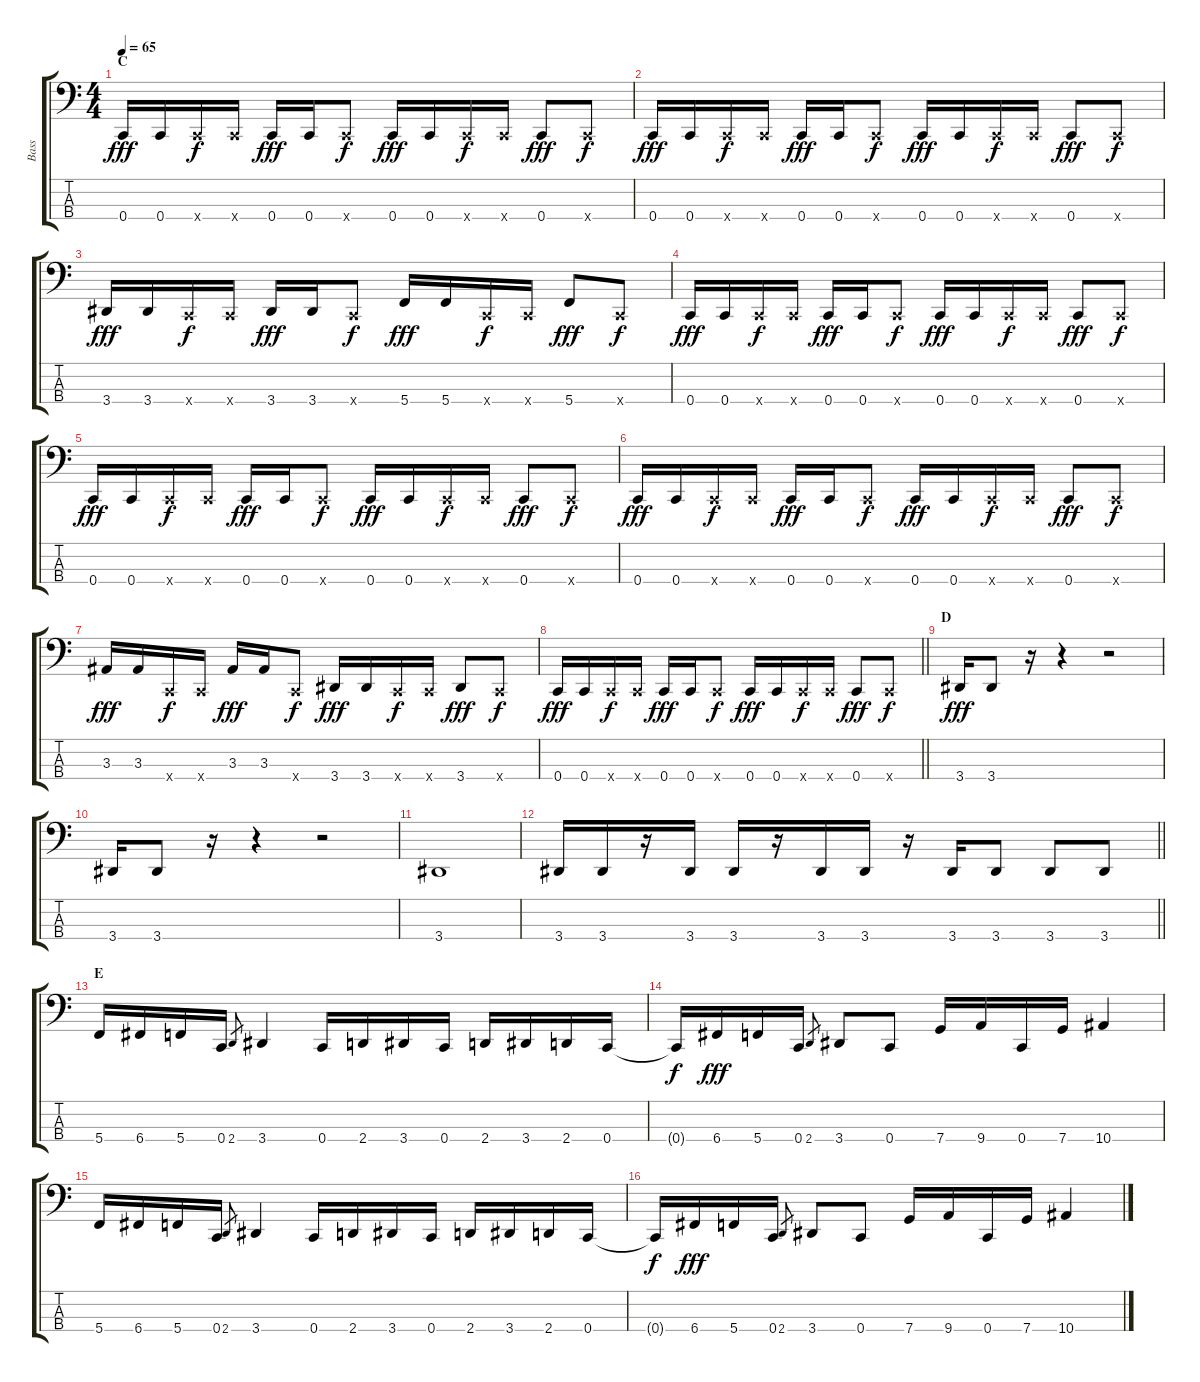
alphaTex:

\track ("Bass" "Bass") {instrument electricbasspick}
\staff {score tabs}
\tuning (F2 C2 G1 C1) {hide}
\ts (4 4)
\section ("" "C")
\tempo 65
\clef f4
\ks c
0.4.16{dy fff} 0.4.16 0.4{x}.16{dy f} 0.4{x}.16 0.4.16{dy fff} 0.4.16 0.4{x}.8{dy f} 0.4.16{dy fff} 0.4.16 0.4{x}.16{dy f} 0.4{x}.16 0.4.8{dy fff} 0.4{x}.8{dy f} |
0.4.16{dy fff} 0.4.16 0.4{x}.16{dy f} 0.4{x}.16 0.4.16{dy fff} 0.4.16 0.4{x}.8{dy f} 0.4.16{dy fff} 0.4.16 0.4{x}.16{dy f} 0.4{x}.16 0.4.8{dy fff} 0.4{x}.8{dy f} |
3.4.16{dy fff} 3.4.16 0.4{x}.16{dy f} 0.4{x}.16 3.4.16{dy fff} 3.4.16 0.4{x}.8{dy f} 5.4.16{dy fff} 5.4.16 0.4{x}.16{dy f} 0.4{x}.16 5.4.8{dy fff} 0.4{x}.8{dy f} |
0.4.16{dy fff} 0.4.16 0.4{x}.16{dy f} 0.4{x}.16 0.4.16{dy fff} 0.4.16 0.4{x}.8{dy f} 0.4.16{dy fff} 0.4.16 0.4{x}.16{dy f} 0.4{x}.16 0.4.8{dy fff} 0.4{x}.8{dy f} |
0.4.16{dy fff} 0.4.16 0.4{x}.16{dy f} 0.4{x}.16 0.4.16{dy fff} 0.4.16 0.4{x}.8{dy f} 0.4.16{dy fff} 0.4.16 0.4{x}.16{dy f} 0.4{x}.16 0.4.8{dy fff} 0.4{x}.8{dy f} |
0.4.16{dy fff} 0.4.16 0.4{x}.16{dy f} 0.4{x}.16 0.4.16{dy fff} 0.4.16 0.4{x}.8{dy f} 0.4.16{dy fff} 0.4.16 0.4{x}.16{dy f} 0.4{x}.16 0.4.8{dy fff} 0.4{x}.8{dy f} |
3.3.16{dy fff} 3.3.16 0.4{x}.16{dy f} 0.4{x}.16 3.3.16{dy fff} 3.3.16 0.4{x}.8{dy f} 3.4.16{dy fff} 3.4.16 0.4{x}.16{dy f} 0.4{x}.16 3.4.8{dy fff} 0.4{x}.8{dy f} |
\barLineRight lightlight
0.4.16{dy fff} 0.4.16 0.4{x}.16{dy f} 0.4{x}.16 0.4.16{dy fff} 0.4.16 0.4{x}.8{dy f} 0.4.16{dy fff} 0.4.16 0.4{x}.16{dy f} 0.4{x}.16 0.4.8{dy fff} 0.4{x}.8{dy f} |
\section ("" "D")
3.4.16{dy fff} 3.4.8 r.16 r.4 r.2 |
3.4.16 3.4.8 r.16 r.4 r.2 |
3.4.1 |
\barLineRight lightlight
3.4.16 3.4.16 r.16 3.4.16 3.4.16 r.16 3.4.16 3.4.16 r.16 3.4.16 3.4.8 3.4.8 3.4.8 |
\section ("" "E")
5.4.16 6.4.16 5.4.16 0.4.16 2.4.8{gr} 3.4.4 0.4.16 2.4.16 3.4.16 0.4.16 2.4.16 3.4.16 2.4.16 0.4.16 |
0.4{t}.16{dy f} 6.4.16{dy fff} 5.4.16 0.4.16 2.4.8{gr} 3.4.8 0.4.8 7.4.16 9.4.16 0.4.16 7.4.16 10.4.4 |
5.4.16 6.4.16 5.4.16 0.4.16 2.4.8{gr} 3.4.4 0.4.16 2.4.16 3.4.16 0.4.16 2.4.16 3.4.16 2.4.16 0.4.16 |
0.4{t}.16{dy f} 6.4.16{dy fff} 5.4.16 0.4.16 2.4.8{gr} 3.4.8 0.4.8 7.4.16 9.4.16 0.4.16 7.4.16 10.4.4
